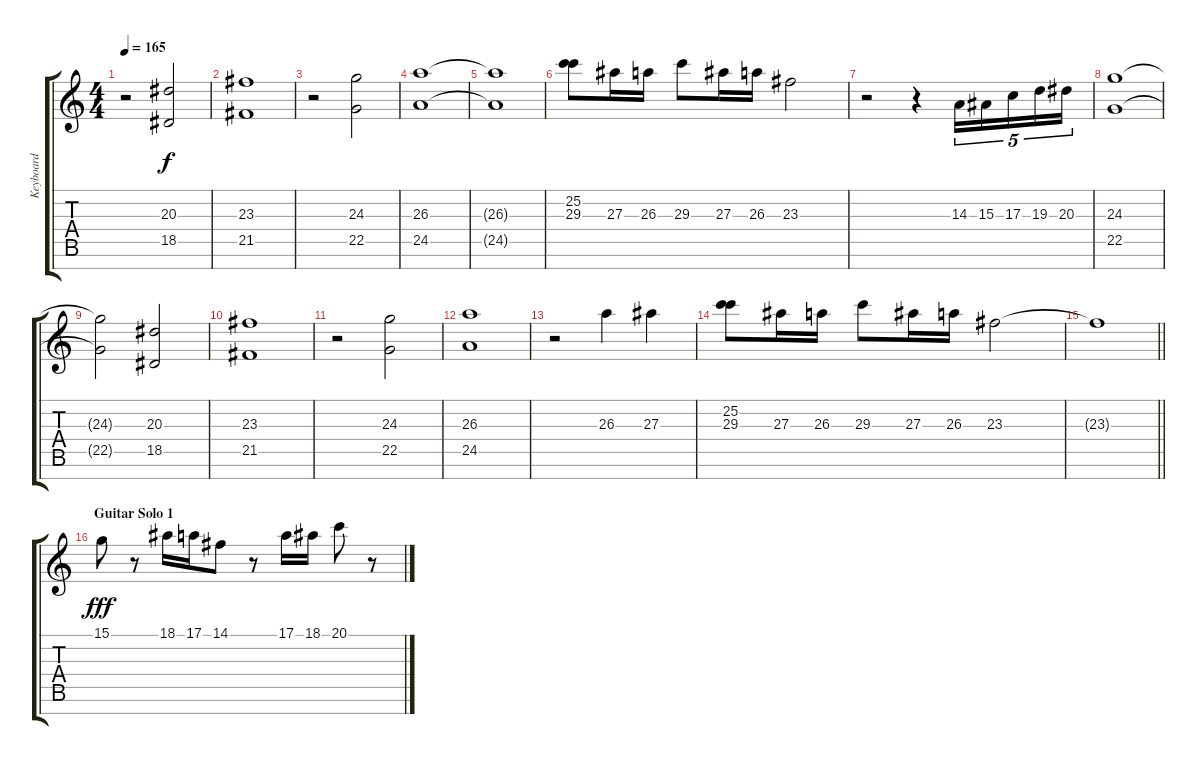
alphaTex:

\track ("Keyboard" "Keyboard") {instrument stringensemble1}
\staff {score tabs}
\tuning (E4 B3 G3 D3 A2 E2 B1) {hide}
\ts (4 4)
\tempo 165
\clef g2
\ks c
r.2{dy f} (20.3 18.5).2 |
(23.3 21.5).1 |
r.2 (24.3 22.5).2 |
(26.3 24.5).1 |
(26.3{t} 24.5{t}).1 |
(25.2 29.3).8 27.3.16 26.3.16 29.3.8 27.3.16 26.3.16 23.3.2 |
r.2 r.4 14.3.16{tu (5 4)} 15.3.16{tu (5 4)} 17.3.16{tu (5 4)} 19.3.16{tu (5 4)} 20.3.16{tu (5 4)} |
(24.3 22.5).1 |
(24.3{t} 22.5{t}).2 (20.3 18.5).2 |
(23.3 21.5).1 |
r.2 (24.3 22.5).2 |
(26.3 24.5).1 |
r.2 26.3.4 27.3.4 |
(25.2 29.3).8 27.3.16 26.3.16 29.3.8 27.3.16 26.3.16 23.3.2 |
\barLineRight lightlight
23.3{t}.1 |
\section ("" "Guitar Solo 1")
15.1.8{dy fff} r.8 18.1.16 17.1.16 14.1.8 r.8 17.1.16 18.1.16 20.1.8 r.8
